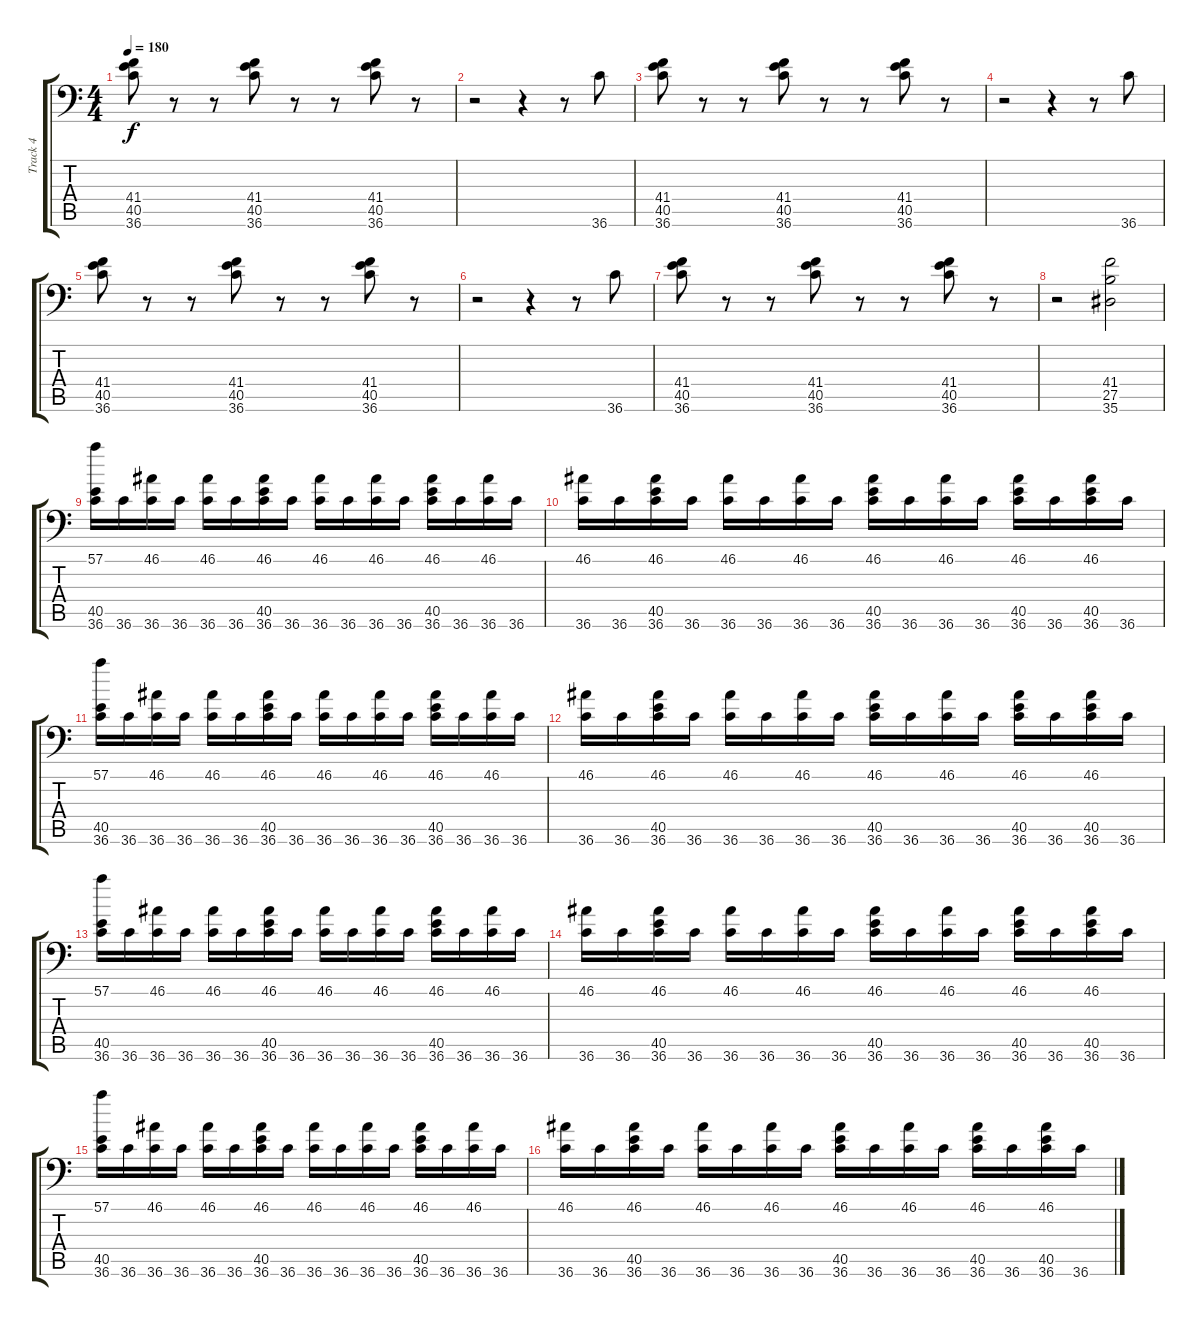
\track ("Track 4" "Track 4") {instrument acousticgrandpiano}
\staff {score tabs}
\tuning (C-1 C-1 C-1 C-1 C-1 C-1) {hide}
\ts (4 4)
\tempo 180
\clef f4
\ks c
(41.4 40.5 36.6).8{dy f} r.8 r.8 (41.4 40.5 36.6).8 r.8 r.8 (41.4 40.5 36.6).8 r.8 |
r.2 r.4 r.8 36.6.8 |
(41.4 40.5 36.6).8 r.8 r.8 (41.4 40.5 36.6).8 r.8 r.8 (41.4 40.5 36.6).8 r.8 |
r.2 r.4 r.8 36.6.8 |
(41.4 40.5 36.6).8 r.8 r.8 (41.4 40.5 36.6).8 r.8 r.8 (41.4 40.5 36.6).8 r.8 |
r.2 r.4 r.8 36.6.8 |
(41.4 40.5 36.6).8 r.8 r.8 (41.4 40.5 36.6).8 r.8 r.8 (41.4 40.5 36.6).8 r.8 |
r.2 (41.4 27.5 35.6).2 |
(57.1 40.5 36.6).16 36.6.16 (46.1 36.6).16 36.6.16 (46.1 36.6).16 36.6.16 (46.1 40.5 36.6).16 36.6.16 (46.1 36.6).16 36.6.16 (46.1 36.6).16 36.6.16 (46.1 40.5 36.6).16 36.6.16 (46.1 36.6).16 36.6.16 |
(46.1 36.6).16 36.6.16 (46.1 40.5 36.6).16 36.6.16 (46.1 36.6).16 36.6.16 (46.1 36.6).16 36.6.16 (46.1 40.5 36.6).16 36.6.16 (46.1 36.6).16 36.6.16 (46.1 40.5 36.6).16 36.6.16 (46.1 40.5 36.6).16 36.6.16 |
(57.1 40.5 36.6).16 36.6.16 (46.1 36.6).16 36.6.16 (46.1 36.6).16 36.6.16 (46.1 40.5 36.6).16 36.6.16 (46.1 36.6).16 36.6.16 (46.1 36.6).16 36.6.16 (46.1 40.5 36.6).16 36.6.16 (46.1 36.6).16 36.6.16 |
(46.1 36.6).16 36.6.16 (46.1 40.5 36.6).16 36.6.16 (46.1 36.6).16 36.6.16 (46.1 36.6).16 36.6.16 (46.1 40.5 36.6).16 36.6.16 (46.1 36.6).16 36.6.16 (46.1 40.5 36.6).16 36.6.16 (46.1 40.5 36.6).16 36.6.16 |
(57.1 40.5 36.6).16 36.6.16 (46.1 36.6).16 36.6.16 (46.1 36.6).16 36.6.16 (46.1 40.5 36.6).16 36.6.16 (46.1 36.6).16 36.6.16 (46.1 36.6).16 36.6.16 (46.1 40.5 36.6).16 36.6.16 (46.1 36.6).16 36.6.16 |
(46.1 36.6).16 36.6.16 (46.1 40.5 36.6).16 36.6.16 (46.1 36.6).16 36.6.16 (46.1 36.6).16 36.6.16 (46.1 40.5 36.6).16 36.6.16 (46.1 36.6).16 36.6.16 (46.1 40.5 36.6).16 36.6.16 (46.1 40.5 36.6).16 36.6.16 |
(57.1 40.5 36.6).16 36.6.16 (46.1 36.6).16 36.6.16 (46.1 36.6).16 36.6.16 (46.1 40.5 36.6).16 36.6.16 (46.1 36.6).16 36.6.16 (46.1 36.6).16 36.6.16 (46.1 40.5 36.6).16 36.6.16 (46.1 36.6).16 36.6.16 |
(46.1 36.6).16 36.6.16 (46.1 40.5 36.6).16 36.6.16 (46.1 36.6).16 36.6.16 (46.1 36.6).16 36.6.16 (46.1 40.5 36.6).16 36.6.16 (46.1 36.6).16 36.6.16 (46.1 40.5 36.6).16 36.6.16 (46.1 40.5 36.6).16 36.6.16
